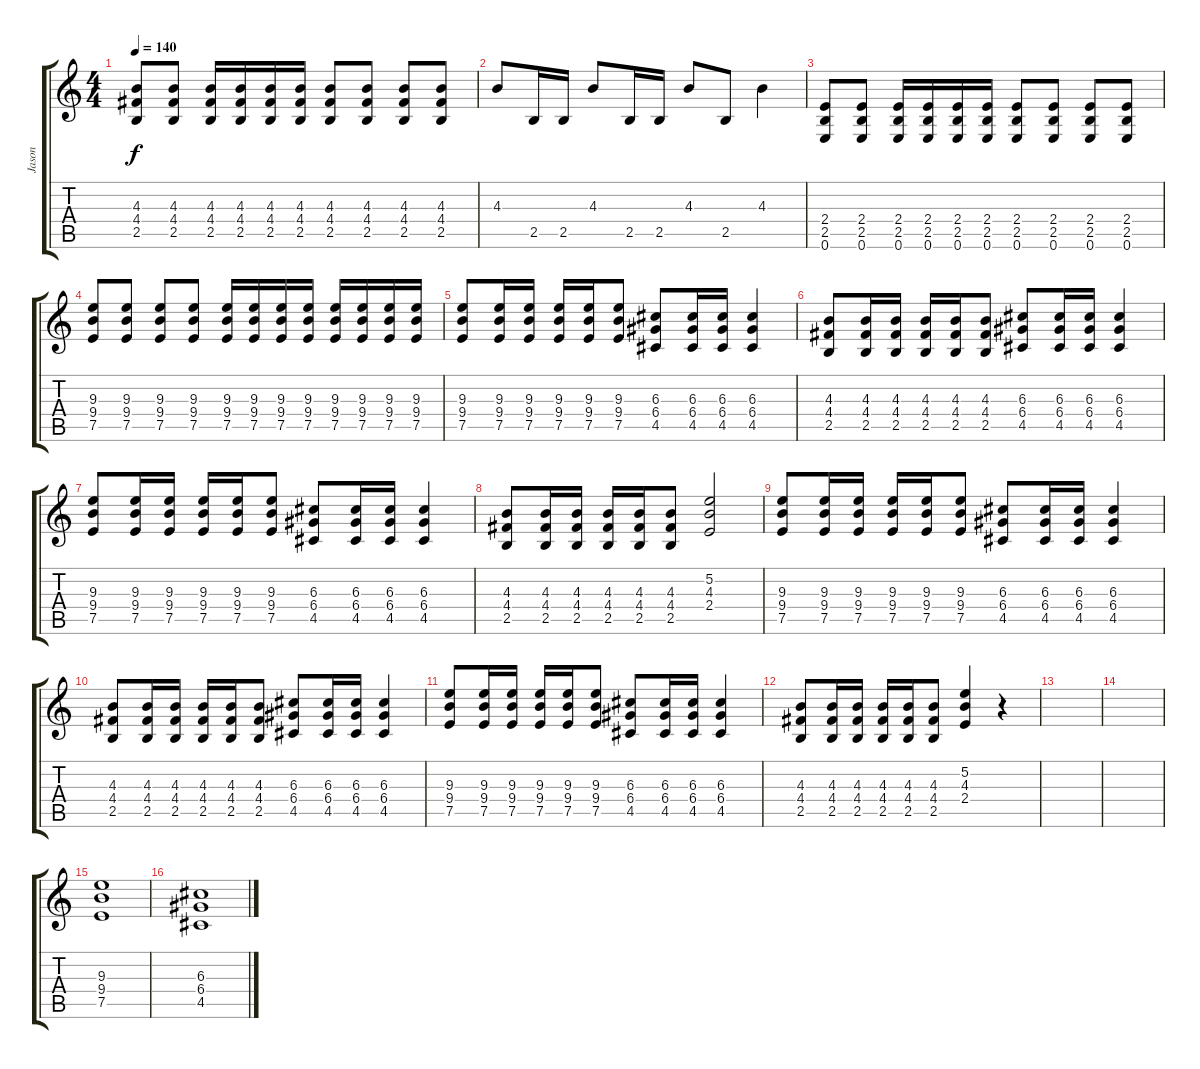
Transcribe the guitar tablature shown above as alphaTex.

\track ("Jason" "Jason") {instrument distortionguitar}
\staff {score tabs}
\tuning (E4 B3 G3 D3 A2 E2) {hide}
\ts (4 4)
\tempo 140
\clef g2
\ks c
(4.3 4.4 2.5).8{dy f} (4.3 4.4 2.5).8 (4.3 4.4 2.5).16 (4.3 4.4 2.5).16 (4.3 4.4 2.5).16 (4.3 4.4 2.5).16 (4.3 4.4 2.5).8 (4.3 4.4 2.5).8 (4.3 4.4 2.5).8 (4.3 4.4 2.5).8 |
4.3.8 2.5.16 2.5.16 4.3.8 2.5.16 2.5.16 4.3.8 2.5.8 4.3.4 |
(2.4 2.5 0.6).8 (2.4 2.5 0.6).8 (2.4 2.5 0.6).16 (2.4 2.5 0.6).16 (2.4 2.5 0.6).16 (2.4 2.5 0.6).16 (2.4 2.5 0.6).8 (2.4 2.5 0.6).8 (2.4 2.5 0.6).8 (2.4 2.5 0.6).8 |
(9.3 9.4 7.5).8 (9.3 9.4 7.5).8 (9.3 9.4 7.5).8 (9.3 9.4 7.5).8 (9.3 9.4 7.5).16 (9.3 9.4 7.5).16 (9.3 9.4 7.5).16 (9.3 9.4 7.5).16 (9.3 9.4 7.5).16 (9.3 9.4 7.5).16 (9.3 9.4 7.5).16 (9.3 9.4 7.5).16 |
(9.3 9.4 7.5).8 (9.3 9.4 7.5).16 (9.3 9.4 7.5).16 (9.3 9.4 7.5).16 (9.3 9.4 7.5).16 (9.3 9.4 7.5).8 (6.3 6.4 4.5).8 (6.3 6.4 4.5).16 (6.3 6.4 4.5).16 (6.3 6.4 4.5).4 |
(4.3 4.4 2.5).8 (4.3 4.4 2.5).16 (4.3 4.4 2.5).16 (4.3 4.4 2.5).16 (4.3 4.4 2.5).16 (4.3 4.4 2.5).8 (6.3 6.4 4.5).8 (6.3 6.4 4.5).16 (6.3 6.4 4.5).16 (6.3 6.4 4.5).4 |
(9.3 9.4 7.5).8 (9.3 9.4 7.5).16 (9.3 9.4 7.5).16 (9.3 9.4 7.5).16 (9.3 9.4 7.5).16 (9.3 9.4 7.5).8 (6.3 6.4 4.5).8 (6.3 6.4 4.5).16 (6.3 6.4 4.5).16 (6.3 6.4 4.5).4 |
(4.3 4.4 2.5).8 (4.3 4.4 2.5).16 (4.3 4.4 2.5).16 (4.3 4.4 2.5).16 (4.3 4.4 2.5).16 (4.3 4.4 2.5).8 (5.2 4.3 2.4).2 |
(9.3 9.4 7.5).8 (9.3 9.4 7.5).16 (9.3 9.4 7.5).16 (9.3 9.4 7.5).16 (9.3 9.4 7.5).16 (9.3 9.4 7.5).8 (6.3 6.4 4.5).8 (6.3 6.4 4.5).16 (6.3 6.4 4.5).16 (6.3 6.4 4.5).4 |
(4.3 4.4 2.5).8 (4.3 4.4 2.5).16 (4.3 4.4 2.5).16 (4.3 4.4 2.5).16 (4.3 4.4 2.5).16 (4.3 4.4 2.5).8 (6.3 6.4 4.5).8 (6.3 6.4 4.5).16 (6.3 6.4 4.5).16 (6.3 6.4 4.5).4 |
(9.3 9.4 7.5).8 (9.3 9.4 7.5).16 (9.3 9.4 7.5).16 (9.3 9.4 7.5).16 (9.3 9.4 7.5).16 (9.3 9.4 7.5).8 (6.3 6.4 4.5).8 (6.3 6.4 4.5).16 (6.3 6.4 4.5).16 (6.3 6.4 4.5).4 |
(4.3 4.4 2.5).8 (4.3 4.4 2.5).16 (4.3 4.4 2.5).16 (4.3 4.4 2.5).16 (4.3 4.4 2.5).16 (4.3 4.4 2.5).8 (5.2 4.3 2.4).4 r.4 |
|
|
(9.3 9.4 7.5).1 |
(6.3 6.4 4.5).1
